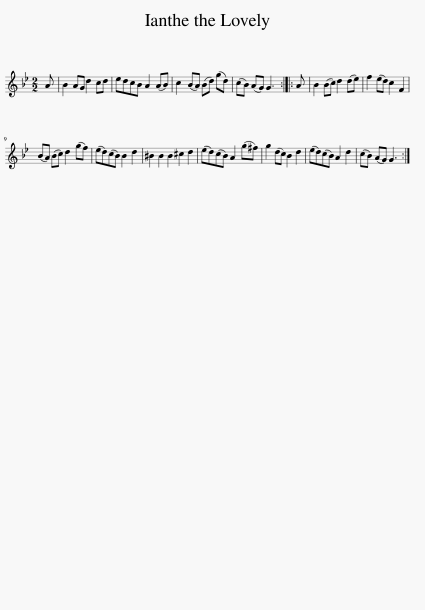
X:1
L:1/8
M:2/2
I:linebreak $
K:Bb
V:1 treble
V:1
 A | B2 AG d2 cd | edcB A2 (AB) | c2 (BA) (Bd) (gd) | (cB) (AG) G3 :: %5
 A | B2 (Bc) d2 (de) | f2 (ed) c2 F2 |$ (BA) (Bc) d2 (gf) | (ed)(cB) B2 d2 | %10
 ^B2 B2 B2 ^c2 d2 | (ed)(cB) A2 (g^f) | g2 (dc) B2 d2 | (ed)(cB) A2 d2 | (cB) (AG) G3 :| %15
